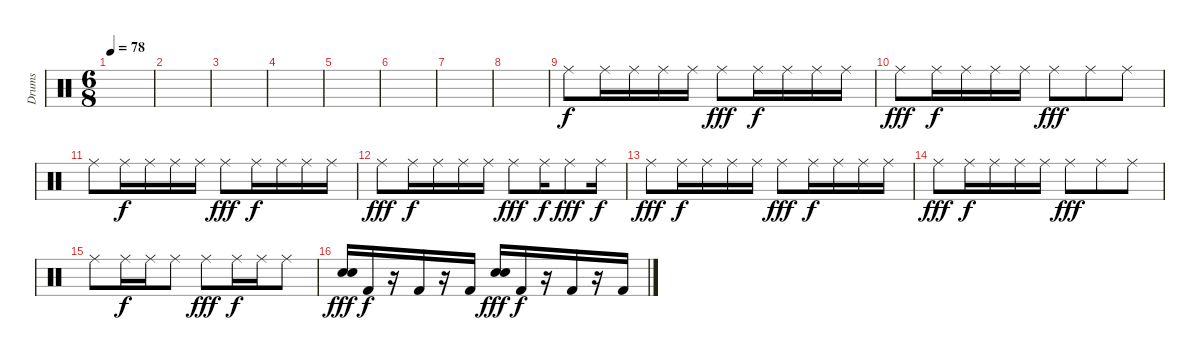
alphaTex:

\track ("Drums" "Drums") {instrument percussion}
\staff {score}
\articulation defaults
\ts (6 8)
\tempo 78
\clef neutral
\ks c
|
|
|
|
|
|
|
|
"Ride (middle)".8 "Ride (middle)".16{dy f} "Ride (middle)".16 "Ride (middle)".16 "Ride (middle)".16 "Ride (middle)".8{dy fff} "Ride (middle)".16{dy f} "Ride (middle)".16 "Ride (middle)".16 "Ride (middle)".16 |
"Ride (middle)".8{dy fff} "Ride (middle)".16{dy f} "Ride (middle)".16 "Ride (middle)".16 "Ride (middle)".16 "Ride (middle)".8{dy fff} "Ride (middle)".8 "Ride (middle)".8 |
"Ride (middle)".8 "Ride (middle)".16{dy f} "Ride (middle)".16 "Ride (middle)".16 "Ride (middle)".16 "Ride (middle)".8{dy fff} "Ride (middle)".16{dy f} "Ride (middle)".16 "Ride (middle)".16 "Ride (middle)".16 |
"Ride (middle)".8{dy fff} "Ride (middle)".16{dy f} "Ride (middle)".16 "Ride (middle)".16 "Ride (middle)".16 "Ride (middle)".8{dy fff} "Ride (middle)".16{dy f} "Ride (middle)".8{dy fff} "Ride (middle)".16{dy f} |
"Ride (middle)".8{dy fff} "Ride (middle)".16{dy f} "Ride (middle)".16 "Ride (middle)".16 "Ride (middle)".16 "Ride (middle)".8{dy fff} "Ride (middle)".16{dy f} "Ride (middle)".16 "Ride (middle)".16 "Ride (middle)".16 |
"Ride (middle)".8{dy fff} "Ride (middle)".16{dy f} "Ride (middle)".16 "Ride (middle)".16 "Ride (middle)".16 "Ride (middle)".8{dy fff} "Ride (middle)".8 "Ride (middle)".8 |
"Ride (middle)".8 "Ride (middle)".16{dy f} "Ride (middle)".16 "Ride (middle)".8 "Ride (middle)".8{dy fff} "Ride (middle)".16{dy f} "Ride (middle)".16 "Ride (middle)".8 |
("Snare (hit) 2" "Snare (hit) 2").16{dy fff} "Kick (hit) 2".16{dy f} r.16 "Kick (hit) 2".16 r.16 "Kick (hit) 2".16 ("Snare (hit) 2" "Snare (hit) 2").16{dy fff} "Kick (hit) 2".16{dy f} r.16 "Kick (hit) 2".16 r.16 "Kick (hit) 2".16
